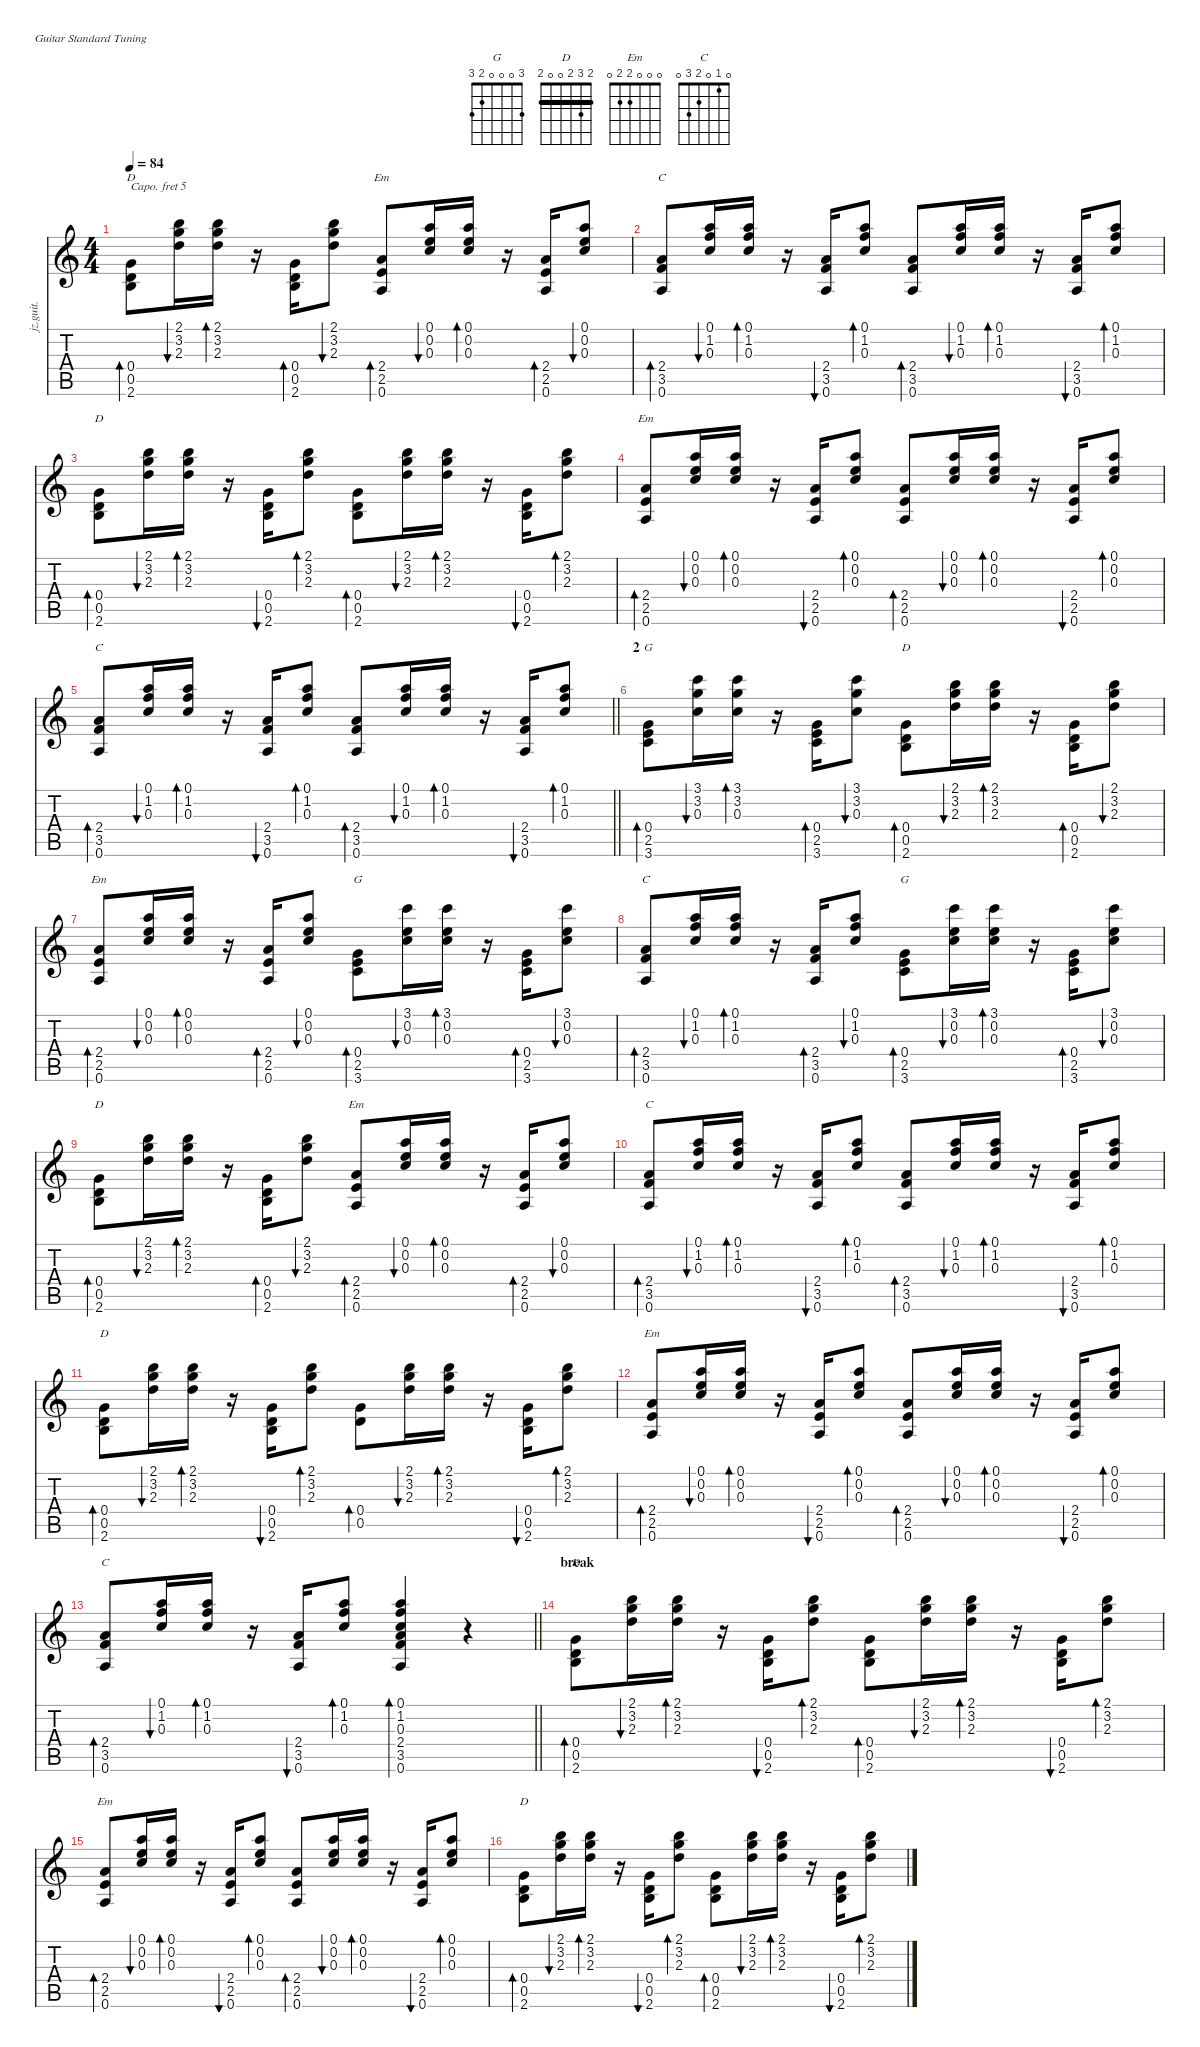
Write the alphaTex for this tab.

\defaultSystemsLayout 4
\hideDynamics
\bracketExtendMode nobrackets
\otherSystemsTrackNameOrientation horizontal
\track ("Guitar 1 (Capo 5)" "jz.guit.") {instrument electricguitarjazz}
\staff {score tabs}
\capo 5
\tuning (E4 B3 G3 D3 A2 E2)
\chord ("G" 3 0 0 0 2 3)
\chord ("D" 2 3 2 0 0 x) {barre 2}
\chord ("Em" 0 0 0 2 2 0)
\chord ("C" 0 1 0 2 3 0)
\chord ("D" 2 3 2 0 0 2) {barre 2}
\ts (4 4)
\tempo 84
\clef g2
\ks c
(0.4 0.5 2.6).8{bd 60 ch "D" dy f beam Down} (2.1 3.2 2.3).16{bu 60 beam Down} (2.1 3.2 2.3).16{bd 60 beam Down} r.16{beam Down} (0.4 0.5 2.6).16{bd 60 beam Down} (2.1 3.2 2.3).8{bu 60 beam Down} (2.4 2.5 0.6).8{bd 60 ch "Em" beam Up} (0.1 0.2 0.3).16{bu 60 beam Up} (0.1 0.2 0.3).16{bd 60 beam Up} r.16{beam Up} (2.4 2.5 0.6).16{bd 60 beam Up} (0.1 0.2 0.3).8{bu 60 beam Up} |
(2.4 3.5 0.6).8{bd 60 ch "C" beam Up} (0.1 1.2 0.3).16{bu 60 beam Up} (0.1 1.2 0.3).16{bd 60 beam Up} r.16{beam Up} (2.4 3.5 0.6).16{bu 60 beam Up} (0.1 1.2 0.3).8{bd 60 beam Up} (2.4 3.5 0.6).8{bd 60 beam Up} (0.1 1.2 0.3).16{bu 60 beam Up} (0.1 1.2 0.3).16{bd 60 beam Up} r.16{beam Up} (2.4 3.5 0.6).16{bu 60 beam Up} (0.1 1.2 0.3).8{bd 60 beam Up} |
(0.4 0.5 2.6).8{bd 60 ch "D" beam Down} (2.1 3.2 2.3).16{bu 60 beam Down} (2.1 3.2 2.3).16{bd 60 beam Down} r.16{beam Down} (0.4 0.5 2.6).16{bu 60 beam Down} (2.1 3.2 2.3).8{bd 60 beam Down} (0.4 0.5 2.6).8{bd 60 beam Down} (2.1 3.2 2.3).16{bu 60 beam Down} (2.1 3.2 2.3).16{bd 60 beam Down} r.16{beam Down} (0.4 0.5 2.6).16{bu 60 beam Down} (2.1 3.2 2.3).8{bd 60 beam Down} |
(2.4 2.5 0.6).8{bd 60 ch "Em" beam Up} (0.1 0.2 0.3).16{bu 60 beam Up} (0.1 0.2 0.3).16{bd 60 beam Up} r.16{beam Up} (2.4 2.5 0.6).16{bu 60 beam Up} (0.1 0.2 0.3).8{bd 60 beam Up} (2.4 2.5 0.6).8{bd 60 beam Up} (0.1 0.2 0.3).16{bu 60 beam Up} (0.1 0.2 0.3).16{bd 60 beam Up} r.16{beam Up} (2.4 2.5 0.6).16{bu 60 beam Up} (0.1 0.2 0.3).8{bd 60 beam Up} |
\barLineRight lightlight
(2.4 3.5 0.6).8{bd 60 ch "C" beam Up} (0.1 1.2 0.3).16{bu 60 beam Up} (0.1 1.2 0.3).16{bd 60 beam Up} r.16{beam Up} (2.4 3.5 0.6).16{bu 60 beam Up} (0.1 1.2 0.3).8{bd 60 beam Up} (2.4 3.5 0.6).8{bd 60 beam Up} (0.1 1.2 0.3).16{bu 60 beam Up} (0.1 1.2 0.3).16{bd 60 beam Up} r.16{beam Up} (2.4 3.5 0.6).16{bu 60 beam Up} (0.1 1.2 0.3).8{bd 60 beam Up} |
\section ("" "2")
(0.4 2.5 3.6).8{bd 60 ch "G" beam Down} (3.1 3.2 0.3).16{bu 60 beam Down} (3.1 3.2 0.3).16{bd 60 beam Down} r.16{beam Down} (0.4 2.5 3.6).16{bd 60 beam Down} (3.1 3.2 0.3).8{bu 60 beam Down} (0.4 0.5 2.6).8{bd 60 ch "D" beam Down} (2.1 3.2 2.3).16{bu 60 beam Down} (2.1 3.2 2.3).16{bd 60 beam Down} r.16{beam Down} (0.4 0.5 2.6).16{bd 60 beam Down} (2.1 3.2 2.3).8{bu 60 beam Down} |
(2.4 2.5 0.6).8{bd 60 ch "Em" beam Up} (0.1 0.2 0.3).16{bu 60 beam Up} (0.1 0.2 0.3).16{bd 60 beam Up} r.16{beam Up} (2.4 2.5 0.6).16{bd 60 beam Up} (0.1 0.2 0.3).8{bu 60 beam Up} (0.4 2.5 3.6).8{bd 60 ch "G" beam Down} (3.1 0.2 0.3).16{bu 60 beam Down} (3.1 0.2 0.3).16{bd 60 beam Down} r.16{beam Down} (0.4 2.5 3.6).16{bd 60 beam Down} (3.1 0.2 0.3).8{bu 60 beam Down} |
(2.4 3.5 0.6).8{bd 60 ch "C" beam Up} (0.1 1.2 0.3).16{bu 60 beam Up} (0.1 1.2 0.3).16{bd 60 beam Up} r.16{beam Up} (2.4 3.5 0.6).16{bd 60 beam Up} (0.1 1.2 0.3).8{bu 60 beam Up} (0.4 2.5 3.6).8{bd 60 ch "G" beam Down} (3.1 0.2 0.3).16{bu 60 beam Down} (3.1 0.2 0.3).16{bd 60 beam Down} r.16{beam Down} (0.4 2.5 3.6).16{bd 60 beam Down} (3.1 0.2 0.3).8{bu 60 beam Down} |
(0.4 0.5 2.6).8{bd 60 ch "D" beam Down} (2.1 3.2 2.3).16{bu 60 beam Down} (2.1 3.2 2.3).16{bd 60 beam Down} r.16{beam Down} (0.4 0.5 2.6).16{bd 60 beam Down} (2.1 3.2 2.3).8{bu 60 beam Down} (2.4 2.5 0.6).8{bd 60 ch "Em" beam Up} (0.1 0.2 0.3).16{bu 60 beam Up} (0.1 0.2 0.3).16{bd 60 beam Up} r.16{beam Up} (2.4 2.5 0.6).16{bd 60 beam Up} (0.1 0.2 0.3).8{bu 60 beam Up} |
(2.4 3.5 0.6).8{bd 60 ch "C" beam Up} (0.1 1.2 0.3).16{bu 60 beam Up} (0.1 1.2 0.3).16{bd 60 beam Up} r.16{beam Up} (2.4 3.5 0.6).16{bu 60 beam Up} (0.1 1.2 0.3).8{bd 60 beam Up} (2.4 3.5 0.6).8{bd 60 beam Up} (0.1 1.2 0.3).16{bu 60 beam Up} (0.1 1.2 0.3).16{bd 60 beam Up} r.16{beam Up} (2.4 3.5 0.6).16{bu 60 beam Up} (0.1 1.2 0.3).8{bd 60 beam Up} |
(0.4 0.5 2.6).8{bd 60 ch "D" beam Down} (2.1 3.2 2.3).16{bu 60 beam Down} (2.1 3.2 2.3).16{bd 60 beam Down} r.16{beam Down} (0.4 0.5 2.6).16{bu 60 beam Down} (2.1 3.2 2.3).8{bd 60 beam Down} (0.4 0.5).8{bd 60 beam Down} (2.1 3.2 2.3).16{bu 60 beam Down} (2.1 3.2 2.3).16{bd 60 beam Down} r.16{beam Down} (0.4 0.5 2.6).16{bu 60 beam Down} (2.1 3.2 2.3).8{bd 60 beam Down} |
(2.4 2.5 0.6).8{bd 60 ch "Em" beam Up} (0.1 0.2 0.3).16{bu 60 beam Up} (0.1 0.2 0.3).16{bd 60 beam Up} r.16{beam Up} (2.4 2.5 0.6).16{bu 60 beam Up} (0.1 0.2 0.3).8{bd 60 beam Up} (2.4 2.5 0.6).8{bd 60 beam Up} (0.1 0.2 0.3).16{bu 60 beam Up} (0.1 0.2 0.3).16{bd 60 beam Up} r.16{beam Up} (2.4 2.5 0.6).16{bu 60 beam Up} (0.1 0.2 0.3).8{bd 60 beam Up} |
\barLineRight lightlight
(2.4 3.5 0.6).8{bd 60 ch "C" beam Up} (0.1 1.2 0.3).16{bu 60 beam Up} (0.1 1.2 0.3).16{bd 60 beam Up} r.16{beam Up} (2.4 3.5 0.6).16{bu 60 beam Up} (0.1 1.2 0.3).8{bd 60 beam Up} (0.1 1.2 0.3 2.4 3.5 0.6).4{bd 60 beam Up} r.4{beam Up} |
\section ("" "break")
(0.4 0.5 2.6).8{bd 60 ch "D" beam Down} (2.1 3.2 2.3).16{bu 60 beam Down} (2.1 3.2 2.3).16{bd 60 beam Down} r.16{beam Down} (0.4 0.5 2.6).16{bu 60 beam Down} (2.1 3.2 2.3).8{bd 60 beam Down} (0.4 0.5 2.6).8{bd 60 beam Down} (2.1 3.2 2.3).16{bu 60 beam Down} (2.1 3.2 2.3).16{bd 60 beam Down} r.16{beam Down} (0.4 0.5 2.6).16{bu 60 beam Down} (2.1 3.2 2.3).8{bd 60 beam Down} |
(2.4 2.5 0.6).8{bd 60 ch "Em" beam Up} (0.1 0.2 0.3).16{bu 60 beam Up} (0.1 0.2 0.3).16{bd 60 beam Up} r.16{beam Up} (2.4 2.5 0.6).16{bu 60 beam Up} (0.1 0.2 0.3).8{bd 60 beam Up} (2.4 2.5 0.6).8{bd 60 beam Up} (0.1 0.2 0.3).16{bu 60 beam Up} (0.1 0.2 0.3).16{bd 60 beam Up} r.16{beam Up} (2.4 2.5 0.6).16{bu 60 beam Up} (0.1 0.2 0.3).8{bd 60 beam Up} |
(0.4 0.5 2.6).8{bd 60 ch "D" beam Down} (2.1 3.2 2.3).16{bu 60 beam Down} (2.1 3.2 2.3).16{bd 60 beam Down} r.16{beam Down} (0.4 0.5 2.6).16{bu 60 beam Down} (2.1 3.2 2.3).8{bd 60 beam Down} (0.4 0.5 2.6).8{bd 60 beam Down} (2.1 3.2 2.3).16{bu 60 beam Down} (2.1 3.2 2.3).16{bd 60 beam Down} r.16{beam Down} (0.4 0.5 2.6).16{bu 60 beam Down} (2.1 3.2 2.3).8{bd 60 beam Down}
